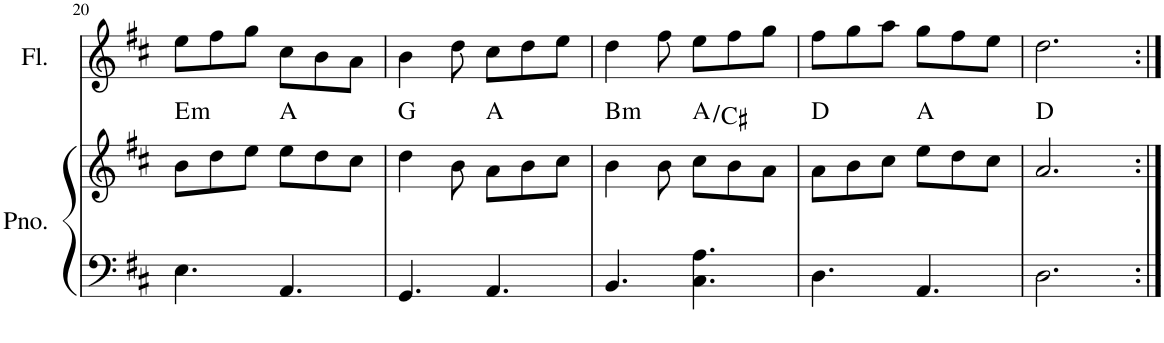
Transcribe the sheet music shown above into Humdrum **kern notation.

**kern	**kern	**harte	**kern
*part2	*part2	*part2	*part1
*staff3	*staff2	*	*staff1
*I"Piano	*	*	*I"Flute
*I'Pno.	*	*	*I'Fl.
!!LO:PB:g=z
*clefF4	*clefG2	*	*clefG2
*k[f#c#]	*k[f#c#]	*	*k[f#c#]
*M6/8	*M6/8	*	*M6/8
=20	=20	=20	=20
!	!	!LO:H:kt=m	!
4.E\	8b\L	E:min	8ee\L
.	8dd\	.	8ff#\
.	8ee\J	.	8gg\J
4.AA/	8ee\L	A:maj	8cc#\L
.	8dd\	.	8b\
.	8cc#\J	.	8a\J
=21	=21	=21	=21
4.GG/	4dd\	G:maj	4b\
.	8b\	.	8dd\
4.AA/	8a\L	A:maj	8cc#\L
.	8b\	.	8dd\
.	8cc#\J	.	8ee\J
=22	=22	=22	=22
!	!	!LO:H:kt=m	!
4.BB/	4b\	B:min	4dd\
.	8b\	.	8ff#\
4.C#\ 4.A\	8cc#\L	A:maj/3	8ee\L
.	8b\	.	8ff#\
.	8a\J	.	8gg\J
=23	=23	=23	=23
4.D\	8a\L	D:maj	8ff#\L
.	8b\	.	8gg\
.	8cc#\J	.	8aa\J
4.AA/	8ee\L	A:maj	8gg\L
.	8dd\	.	8ff#\
.	8cc#\J	.	8ee\J
=24	=24	=24	=24
2.D\	2.a/	D:maj	2.dd\
=:|!	=:|!	=:|!	=:|!
*-	*-	*-	*-
